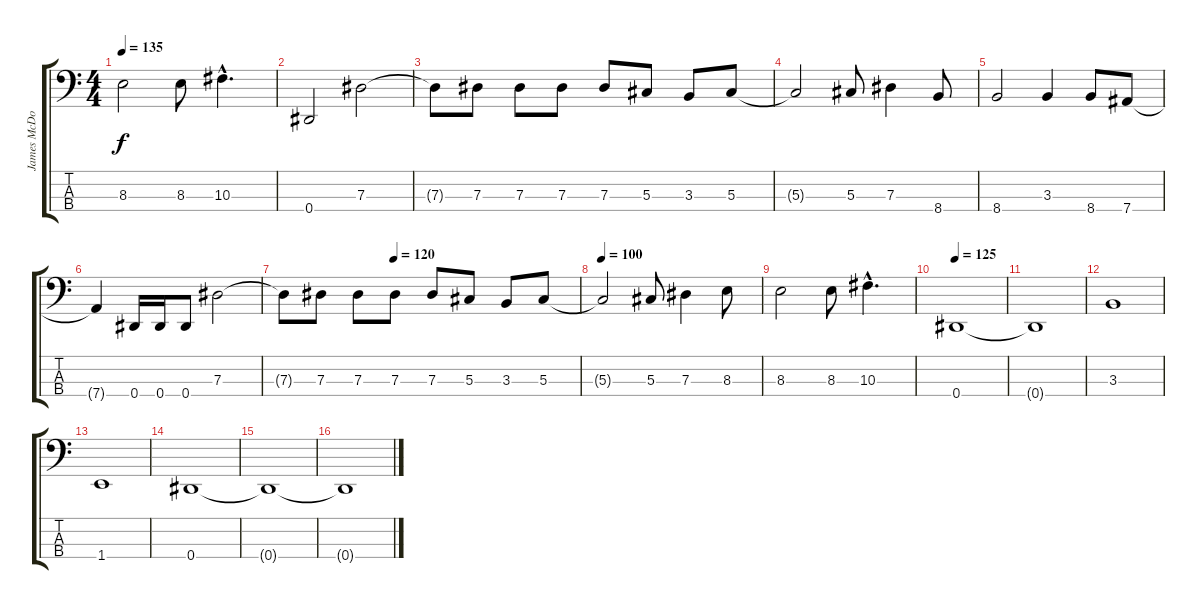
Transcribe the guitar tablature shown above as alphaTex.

\track ("James McDonough" "James McDo") {instrument electricbassfinger}
\staff {score tabs}
\tuning (Gb2 Db2 Ab1 Eb1) {hide}
\ts (4 4)
\tempo 135
\clef f4
\ks c
8.3{t}.2{dy f} 8.3.8 10.3{hac}.4{d} |
0.4.2 7.3.2 |
7.3{t}.8 7.3.8 7.3.8 7.3.8 7.3.8 5.3.8 3.3.8 5.3.8 |
5.3{t}.2 5.3.8 7.3.4 8.4.8 |
8.4.2 3.3.4 8.4.8 7.4.8 |
7.4{t}.4 0.4.16 0.4.16 0.4.8 7.3.2 |
\tempo (120 0.375)
7.3{t}.8 7.3.8 7.3.8 7.3.8 7.3.8 5.3.8 3.3.8 5.3.8 |
\tempo 100
5.3{t}.2 5.3.8 7.3.4 8.3.8 |
8.3.2 8.3.8 10.3{hac}.4{d} |
\tempo 125
0.4.1 |
0.4{t}.1 |
3.3.1 |
1.4.1 |
0.4.1 |
0.4{t}.1 |
0.4{t}.1
